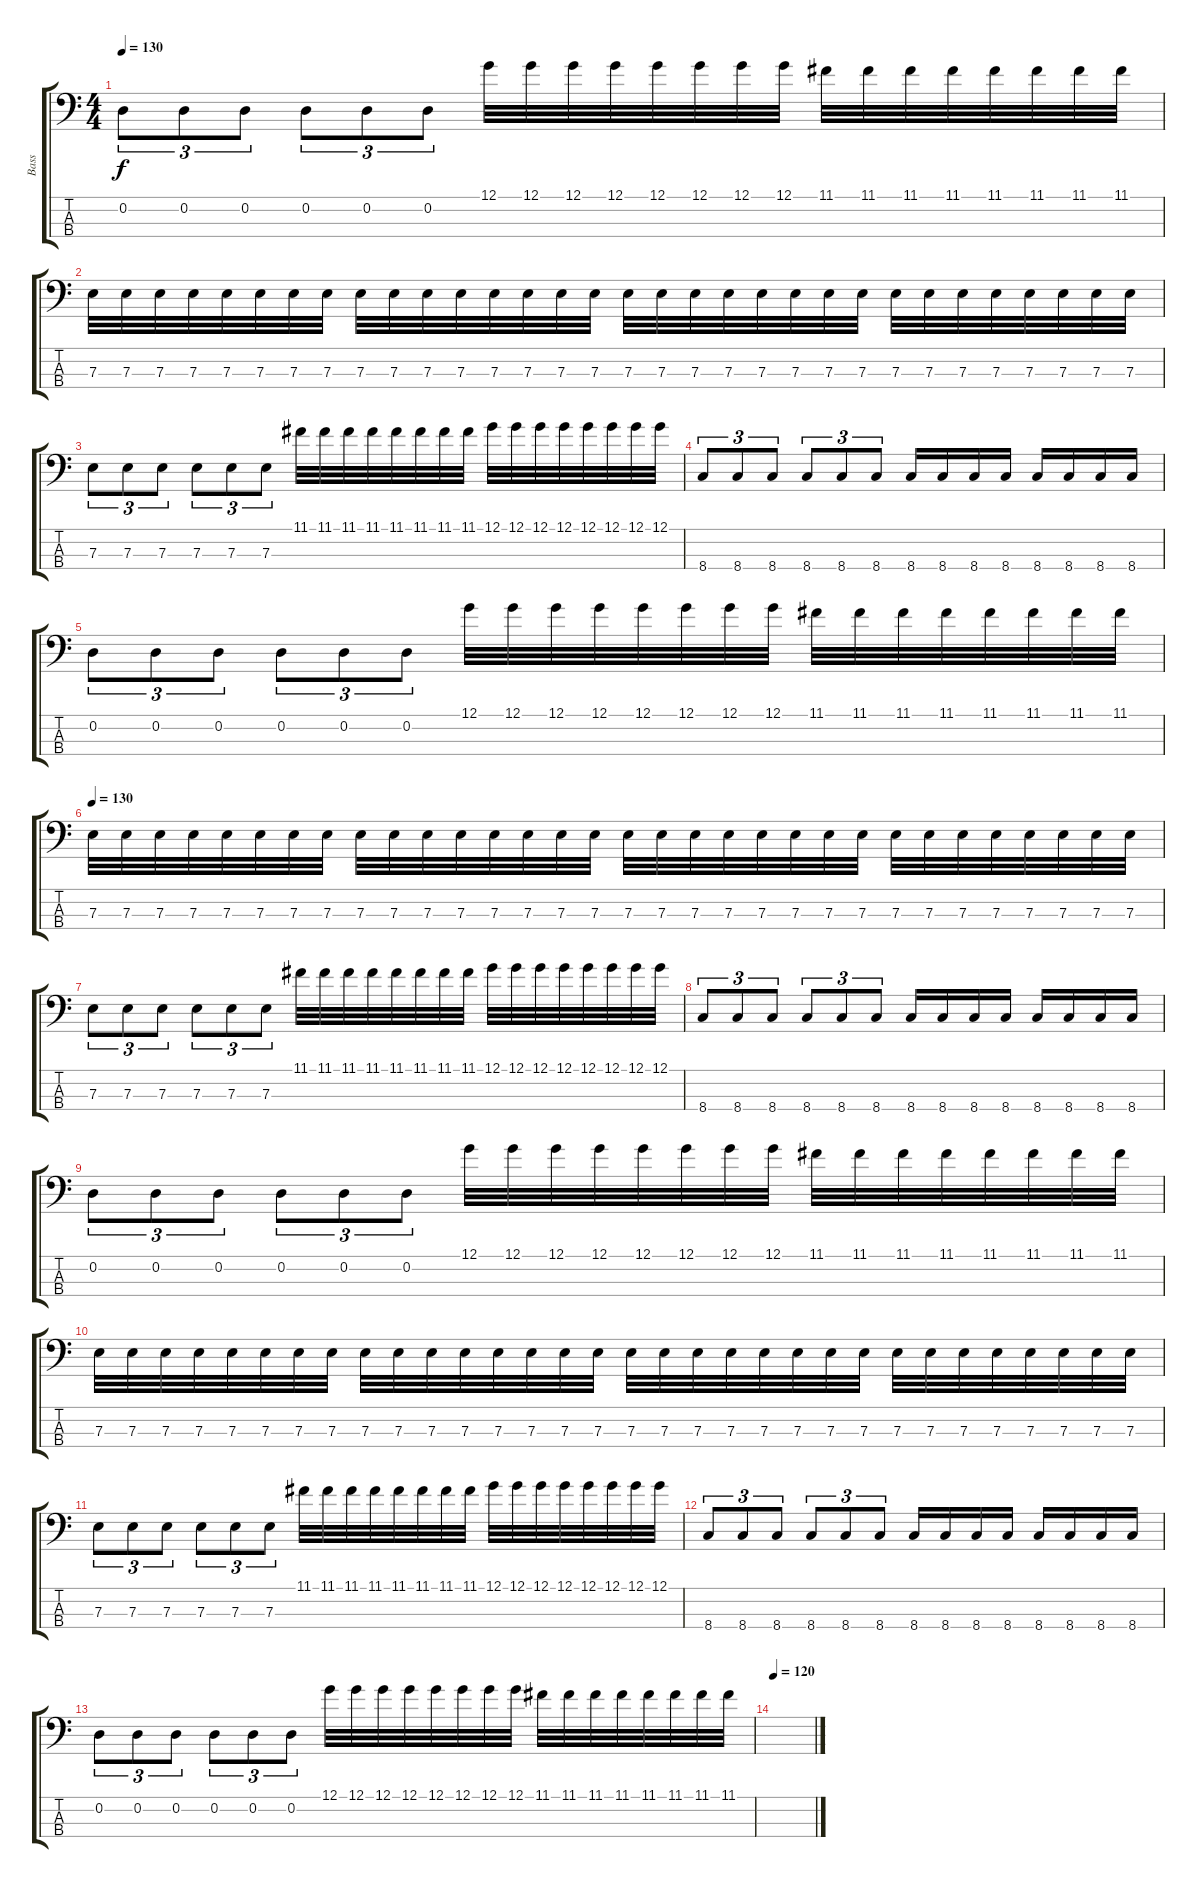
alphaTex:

\track ("Bass" "Bass") {instrument electricbassfinger}
\staff {score tabs}
\tuning (G2 D2 A1 E1) {hide}
\ts (4 4)
\tempo 130
\clef f4
\ks c
0.2.8{tu (3 2) dy f} 0.2.8{tu (3 2)} 0.2.8{tu (3 2)} 0.2.8{tu (3 2)} 0.2.8{tu (3 2)} 0.2.8{tu (3 2)} 12.1.32 12.1.32 12.1.32 12.1.32 12.1.32 12.1.32 12.1.32 12.1.32 11.1.32 11.1.32 11.1.32 11.1.32 11.1.32 11.1.32 11.1.32 11.1.32 |
7.3.32 7.3.32 7.3.32 7.3.32 7.3.32 7.3.32 7.3.32 7.3.32 7.3.32 7.3.32 7.3.32 7.3.32 7.3.32 7.3.32 7.3.32 7.3.32 7.3.32 7.3.32 7.3.32 7.3.32 7.3.32 7.3.32 7.3.32 7.3.32 7.3.32 7.3.32 7.3.32 7.3.32 7.3.32 7.3.32 7.3.32 7.3.32 |
7.3.8{tu (3 2)} 7.3.8{tu (3 2)} 7.3.8{tu (3 2)} 7.3.8{tu (3 2)} 7.3.8{tu (3 2)} 7.3.8{tu (3 2)} 11.1.32 11.1.32 11.1.32 11.1.32 11.1.32 11.1.32 11.1.32 11.1.32 12.1.32 12.1.32 12.1.32 12.1.32 12.1.32 12.1.32 12.1.32 12.1.32 |
8.4.8{tu (3 2)} 8.4.8{tu (3 2)} 8.4.8{tu (3 2)} 8.4.8{tu (3 2)} 8.4.8{tu (3 2)} 8.4.8{tu (3 2)} 8.4.16 8.4.16 8.4.16 8.4.16 8.4.16 8.4.16 8.4.16 8.4.16 |
0.2.8{tu (3 2)} 0.2.8{tu (3 2)} 0.2.8{tu (3 2)} 0.2.8{tu (3 2)} 0.2.8{tu (3 2)} 0.2.8{tu (3 2)} 12.1.32 12.1.32 12.1.32 12.1.32 12.1.32 12.1.32 12.1.32 12.1.32 11.1.32 11.1.32 11.1.32 11.1.32 11.1.32 11.1.32 11.1.32 11.1.32 |
\tempo 130
7.3.32 7.3.32 7.3.32 7.3.32 7.3.32 7.3.32 7.3.32 7.3.32 7.3.32 7.3.32 7.3.32 7.3.32 7.3.32 7.3.32 7.3.32 7.3.32 7.3.32 7.3.32 7.3.32 7.3.32 7.3.32 7.3.32 7.3.32 7.3.32 7.3.32 7.3.32 7.3.32 7.3.32 7.3.32 7.3.32 7.3.32 7.3.32 |
7.3.8{tu (3 2)} 7.3.8{tu (3 2)} 7.3.8{tu (3 2)} 7.3.8{tu (3 2)} 7.3.8{tu (3 2)} 7.3.8{tu (3 2)} 11.1.32 11.1.32 11.1.32 11.1.32 11.1.32 11.1.32 11.1.32 11.1.32 12.1.32 12.1.32 12.1.32 12.1.32 12.1.32 12.1.32 12.1.32 12.1.32 |
8.4.8{tu (3 2)} 8.4.8{tu (3 2)} 8.4.8{tu (3 2)} 8.4.8{tu (3 2)} 8.4.8{tu (3 2)} 8.4.8{tu (3 2)} 8.4.16 8.4.16 8.4.16 8.4.16 8.4.16 8.4.16 8.4.16 8.4.16 |
0.2.8{tu (3 2)} 0.2.8{tu (3 2)} 0.2.8{tu (3 2)} 0.2.8{tu (3 2)} 0.2.8{tu (3 2)} 0.2.8{tu (3 2)} 12.1.32 12.1.32 12.1.32 12.1.32 12.1.32 12.1.32 12.1.32 12.1.32 11.1.32 11.1.32 11.1.32 11.1.32 11.1.32 11.1.32 11.1.32 11.1.32 |
7.3.32 7.3.32 7.3.32 7.3.32 7.3.32 7.3.32 7.3.32 7.3.32 7.3.32 7.3.32 7.3.32 7.3.32 7.3.32 7.3.32 7.3.32 7.3.32 7.3.32 7.3.32 7.3.32 7.3.32 7.3.32 7.3.32 7.3.32 7.3.32 7.3.32 7.3.32 7.3.32 7.3.32 7.3.32 7.3.32 7.3.32 7.3.32 |
7.3.8{tu (3 2)} 7.3.8{tu (3 2)} 7.3.8{tu (3 2)} 7.3.8{tu (3 2)} 7.3.8{tu (3 2)} 7.3.8{tu (3 2)} 11.1.32 11.1.32 11.1.32 11.1.32 11.1.32 11.1.32 11.1.32 11.1.32 12.1.32 12.1.32 12.1.32 12.1.32 12.1.32 12.1.32 12.1.32 12.1.32 |
8.4.8{tu (3 2)} 8.4.8{tu (3 2)} 8.4.8{tu (3 2)} 8.4.8{tu (3 2)} 8.4.8{tu (3 2)} 8.4.8{tu (3 2)} 8.4.16 8.4.16 8.4.16 8.4.16 8.4.16 8.4.16 8.4.16 8.4.16 |
0.2.8{tu (3 2)} 0.2.8{tu (3 2)} 0.2.8{tu (3 2)} 0.2.8{tu (3 2)} 0.2.8{tu (3 2)} 0.2.8{tu (3 2)} 12.1.32 12.1.32 12.1.32 12.1.32 12.1.32 12.1.32 12.1.32 12.1.32 11.1.32 11.1.32 11.1.32 11.1.32 11.1.32 11.1.32 11.1.32 11.1.32 |
\tempo 120
